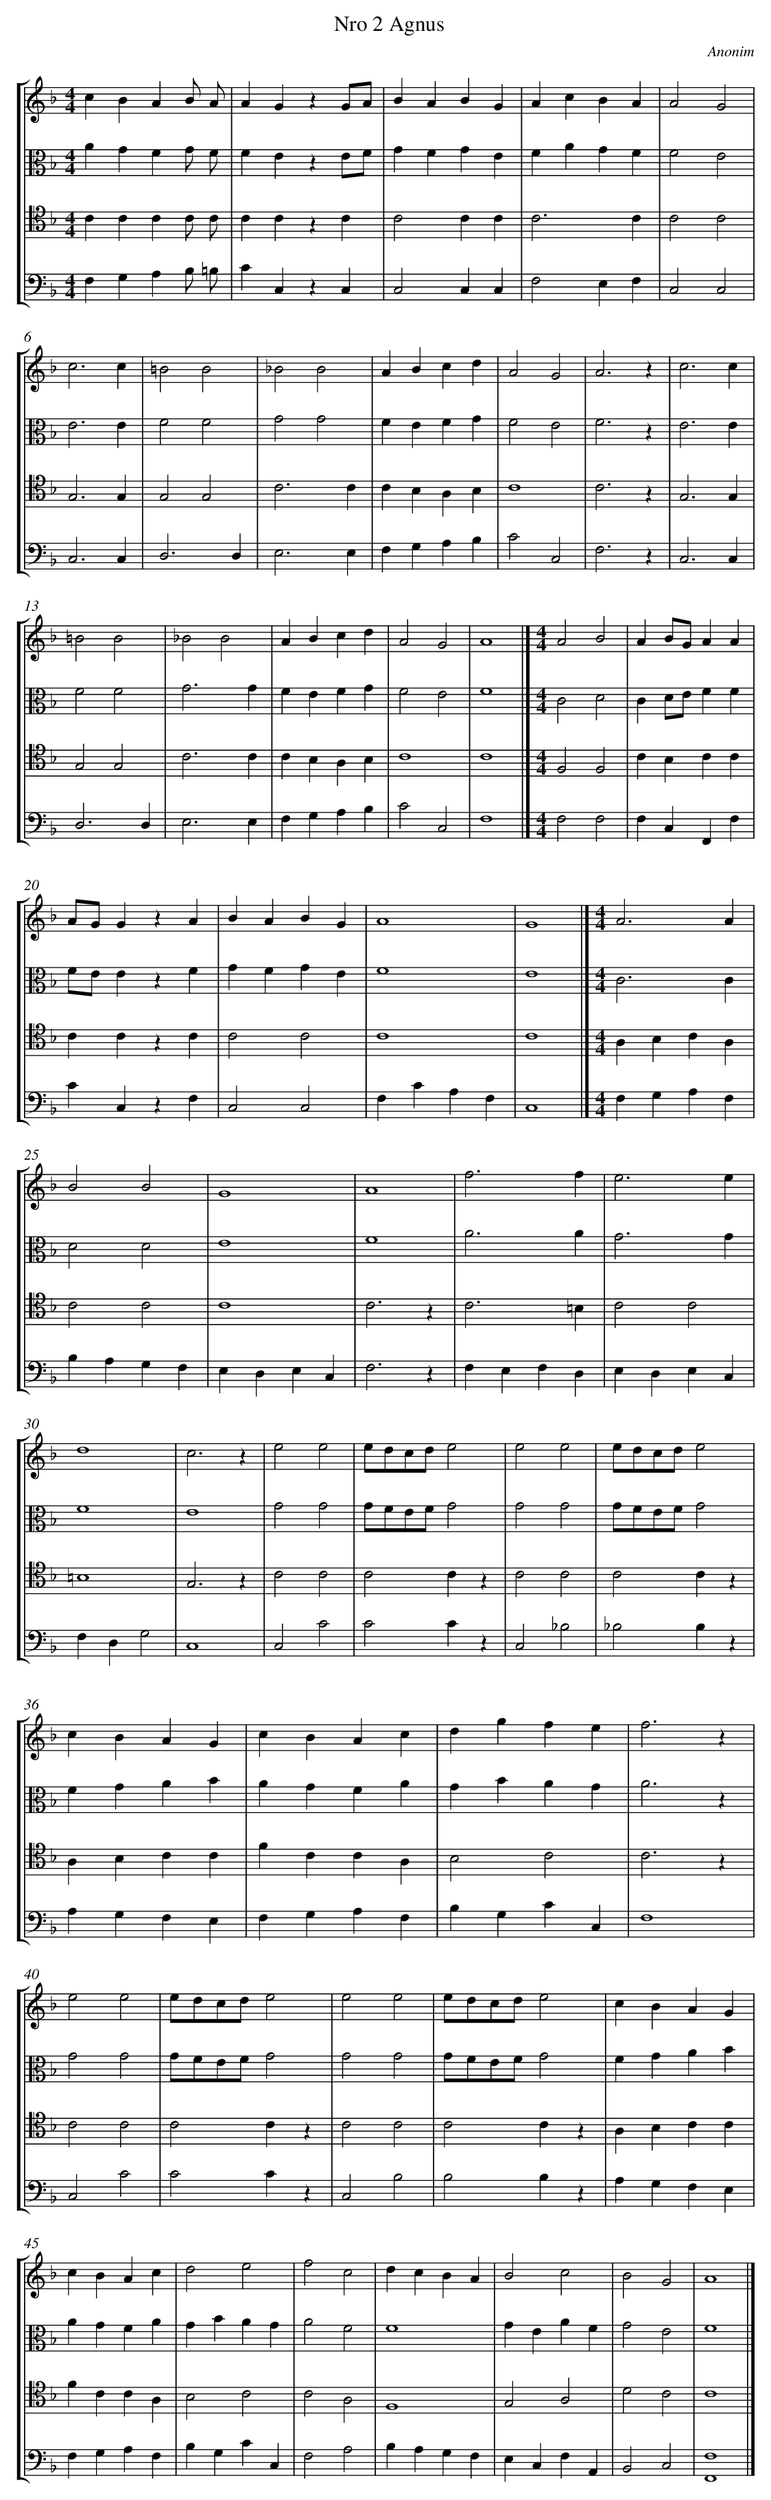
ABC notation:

X:1
T: Nro 2 Agnus
C: Anonim
L: 1/4
M: 4/4
%%staves [1 2 3 4]
V: 1
V: 2 clef=alto
V: 3 clef=tenor
V: 4 clef=bass
K: F
[V:1] cBAB/ A/ |
[V:2] AGFG/ F/ |
[V:3] CCCC/ C/ |
[V:4] F,G,A,B,/ =B,/ |
[V:1] AGzG/A/ |
[V:2] FEzE/F/ |
[V:3] CCzC |
[V:4] CC,zC, |
[V:1] BABG |
[V:2] GFGE |
[V:3] C2CC |
[V:4] C,2C,C, |
[V:1] AcBA |
[V:2] FAGF |
[V:3] C3C |
[V:4] F,2E,F, |
[V:1] A2G2 |
[V:2] F2E2 |
[V:3] C2C2 |
[V:4] C,2C,2 |
[V:1] c3c |
[V:2] E3E |
[V:3] G,3G, |
[V:4] C,3C, |
[V:1] =B2B2 |
[V:2] F2F2 |
[V:3] G,2G,2 |
[V:4] D,3D, |
[V:1] _B2B2 |
[V:2] G2G2 |
[V:3] C3C |
[V:4] E,3E, |
[V:1] ABcd |
[V:2] FEFG |
[V:3] CB,A,B, |
[V:4] F,G,A,B, |
[V:1] A2G2 |
[V:2] F2E2 |
[V:3] C4 |
[V:4] C2C,2 |
[V:1] A3z |
[V:2] F3z |
[V:3] C3z |
[V:4] F,3z |
[V:1] c3c |
[V:2] E3E |
[V:3] G,3G, |
[V:4] C,3C, |
[V:1] =B2B2 |
[V:2] F2F2 |
[V:3] G,2G,2 |
[V:4] D,3D, |
[V:1] _B2B2 |
[V:2] G3G |
[V:3] C3C |
[V:4] E,3E, |
[V:1] ABcd |
[V:2] FEFG |
[V:3] CB,A,B, |
[V:4] F,G,A,B, |
[V:1] A2G2 |
[V:2] F2E2 |
[V:3] C4 |
[V:4] C2C,2 |
[V:1] A4 |]
[V:2] F4 |]
[V:3] C4 |]
[V:4] F,4 |]
[V:1] [M:4/4]A2B2 [I:setbarnb 19]|
[V:2] [M:4/4]C2D2 |
[V:3] [M:4/4]F,2F,2 |
[V:4] [M:4/4]F,2F,2 |
[V:1] AB/G/AA |
[V:2] CD/E/FF |
[V:3] CB,CC |
[V:4] F,C,F,,F, |
[V:1] A/G/GzA |
[V:2] F/E/EzF |
[V:3] CCzC |
[V:4] CC,zF, |
[V:1] BABG |
[V:2] GFGE |
[V:3] C2C2 |
[V:4] C,2C,2 |
[V:1] A4 |
[V:2] F4 |
[V:3] C4 |
[V:4] F,CA,F, |
[V:1] G4 |]
[V:2] E4 |]
[V:3] C4 |]
[V:4] C,4 |]
[V:1] [M:4/4]A3A [I:setbarnb 25]|
[V:2] [M:4/4]C3C |
[V:3] [M:4/4]A,B,CA, |
[V:4] [M:4/4]F,G,A,F, |
[V:1] B2B2 |
[V:2] D2D2 |
[V:3] C2C2 |
[V:4] B,A,G,F, |
[V:1] G4 |
[V:2] E4 |
[V:3] C4 |
[V:4] E,D,E,C, |
[V:1] A4 |
[V:2] F4 |
[V:3] C3z |
[V:4] F,3z |
[V:1] f3f |
[V:2] A3A |
[V:3] C3=B, |
[V:4] F,E,F,D, |
[V:1] e3e |
[V:2] G3G |
[V:3] C2C2 |
[V:4] E,D,E,C, |
[V:1] d4 |
[V:2] F4 |
[V:3] =B,4 |
[V:4] F,D,G,2 |
[V:1] c3z |
[V:2] E4 |
[V:3] G,3z |
[V:4] C,4 |
[V:1] e2e2 |
[V:2] G2G2 |
[V:3] C2C2 |
[V:4] C,2C2 |
[V:1] e/d/c/d/e2 |
[V:2] G/F/E/F/G2 |
[V:3] C2Cz |
[V:4] C2Cz |
[V:1] e2e2 |
[V:2] G2G2 |
[V:3] C2C2 |
[V:4] C,2_B,2 |
[V:1] e/d/c/d/e2 |
[V:2] G/F/E/F/G2 |
[V:3] C2Cz |
[V:4] _B,2B,z |
[V:1] cBAG |
[V:2] FGAB |
[V:3] A,B,CC |
[V:4] A,G,F,E, |
[V:1] cBAc |
[V:2] AGFA |
[V:3] FCCA, |
[V:4] F,G,A,F, |
[V:1] dgfe |
[V:2] GBAG |
[V:3] B,2C2 |
[V:4] B,G,CC, |
[V:1] f3z |
[V:2] A3z |
[V:3] C3z |
[V:4] F,4 |
[V:1] e2e2 |
[V:2] G2G2 |
[V:3] C2C2 |
[V:4] C,2C2 |
[V:1] e/d/c/d/e2 |
[V:2] G/F/E/F/G2 |
[V:3] C2Cz |
[V:4] C2Cz |
[V:1] e2e2 |
[V:2] G2G2 |
[V:3] C2C2 |
[V:4] C,2B,2 |
[V:1] e/d/c/d/e2 |
[V:2] G/F/E/F/G2 |
[V:3] C2Cz |
[V:4] B,2B,z |
[V:1] cBAG |
[V:2] FGAB |
[V:3] A,B,CC |
[V:4] A,G,F,E, |
[V:1] cBAc |
[V:2] AGFA |
[V:3] FCCA, |
[V:4] F,G,A,F, |
[V:1] d2e2 |
[V:2] GBAG |
[V:3] B,2C2 |
[V:4] B,G,CC, |
[V:1] f2c2 |
[V:2] A2F2 |
[V:3] C2A,2 |
[V:4] F,2A,2 |
[V:1] dcBA |
[V:2] F4 |
[V:3] F,4 |
[V:4] B,A,G,F, |
[V:1] B2c2 |
[V:2] GEAF |
[V:3] G,2A,2 |
[V:4] E,C,F,A,, |
[V:1] B2G2 |
[V:2] G2E2 |
[V:3] D2C2 |
[V:4] B,,2C,2 |
[V:1] A4 |]
[V:2] F4 |]
[V:3] C4 |]
[V:4] [F,4F,,4] |]
